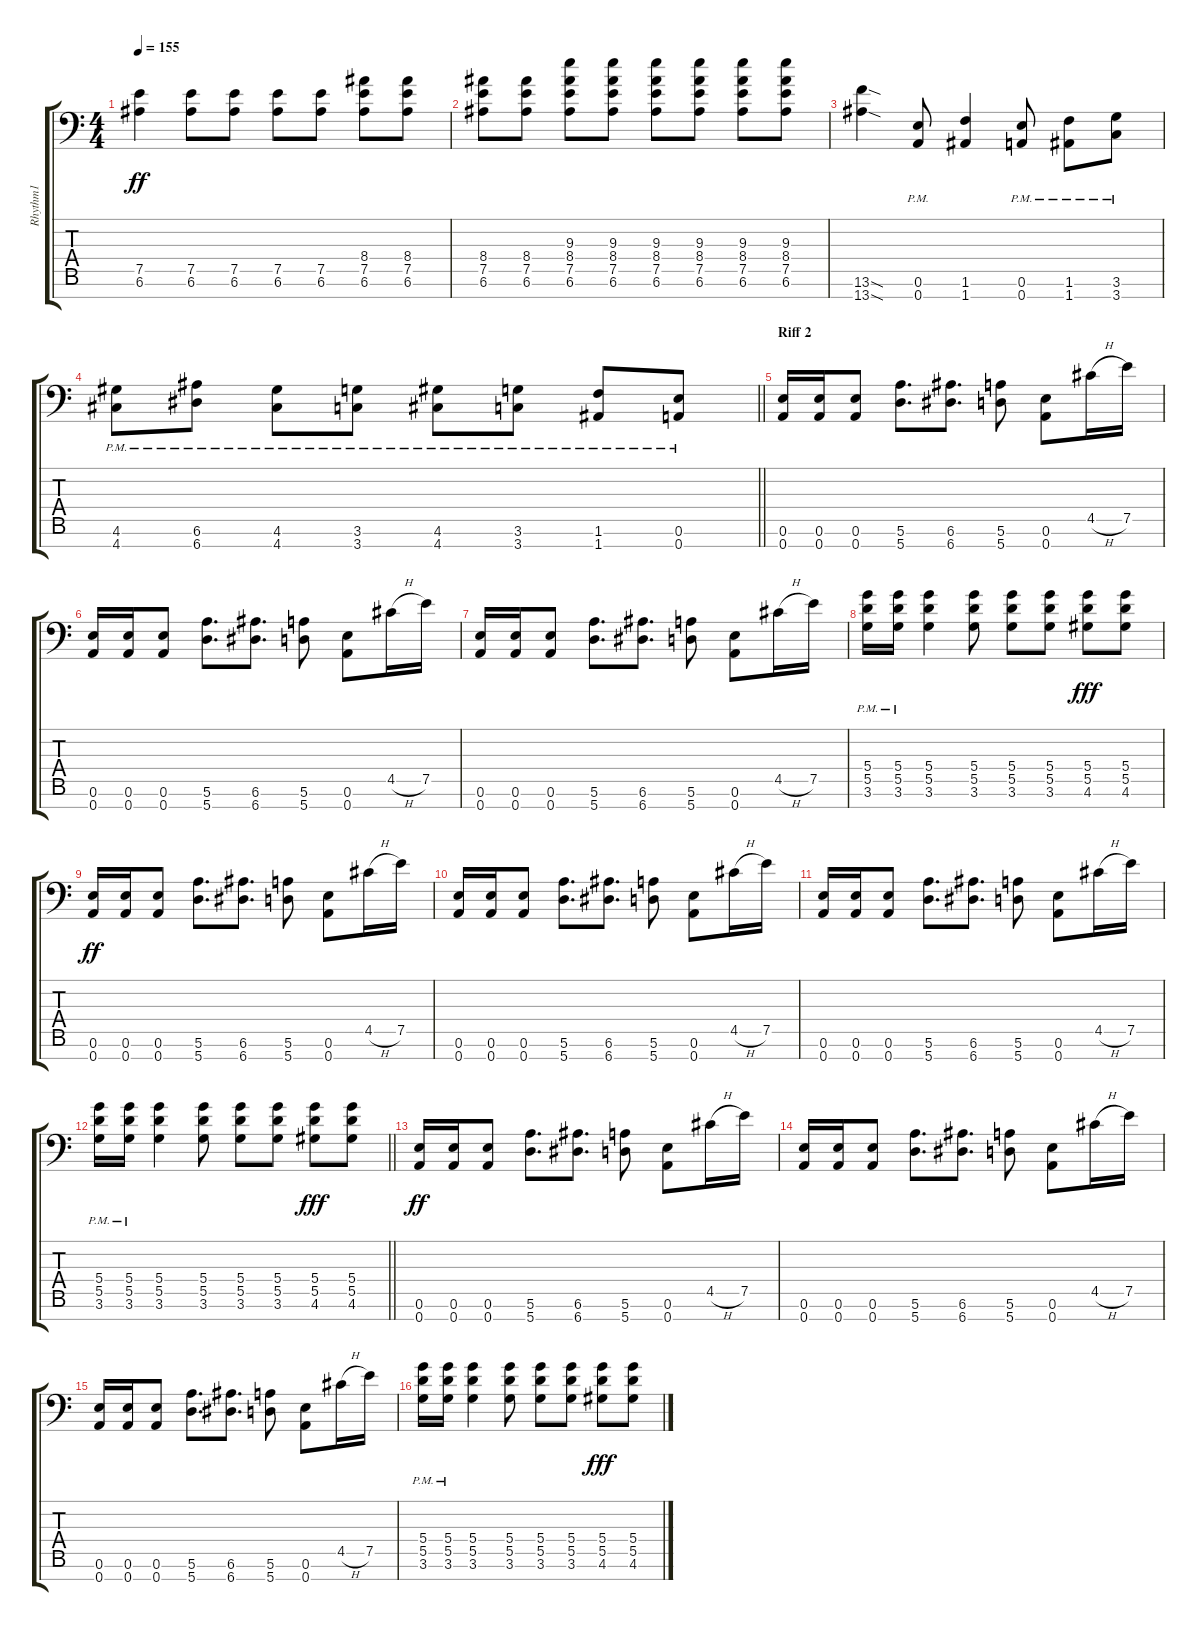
\track ("Rhythm1" "Rhythm1") {instrument distortionguitar}
\staff {score tabs}
\tuning (E4 B3 G3 D3 A2 E2 A1) {hide}
\ts (4 4)
\tempo 155
\clef f4
\ks c
(7.5 6.6).4{dy ff} (7.5 6.6).8 (7.5 6.6).8 (7.5 6.6).8 (7.5 6.6).8 (8.4 7.5 6.6).8 (8.4 7.5 6.6).8 |
(8.4 7.5 6.6).8 (8.4 7.5 6.6).8 (9.3 8.4 7.5 6.6).8 (9.3 8.4 7.5 6.6).8 (9.3 8.4 7.5 6.6).8 (9.3 8.4 7.5 6.6).8 (9.3 8.4 7.5 6.6).8 (9.3 8.4 7.5 6.6).8 |
(13.6{sod} 13.7{sod}).4 (0.6{pm} 0.7{pm}).8 (1.6 1.7).4 (0.6{pm} 0.7{pm}).8 (1.6{pm} 1.7{pm}).8 (3.6{pm} 3.7{pm}).8 |
\barLineRight lightlight
(4.6{pm} 4.7{pm}).8 (6.6{pm} 6.7{pm}).8 (4.6{pm} 4.7{pm}).8 (3.6{pm} 3.7{pm}).8 (4.6{pm} 4.7{pm}).8 (3.6{pm} 3.7{pm}).8 (1.6{pm} 1.7{pm}).8 (0.6{pm} 0.7{pm}).8 |
\section ("" "Riff 2")
(0.6 0.7).16 (0.6 0.7).16 (0.6 0.7).8 (5.6 5.7).8{d} (6.6 6.7).8{d} (5.6 5.7).8 (0.6 0.7).8 4.5{h}.16 7.5.16 |
(0.6 0.7).16 (0.6 0.7).16 (0.6 0.7).8 (5.6 5.7).8{d} (6.6 6.7).8{d} (5.6 5.7).8 (0.6 0.7).8 4.5{h}.16 7.5.16 |
(0.6 0.7).16 (0.6 0.7).16 (0.6 0.7).8 (5.6 5.7).8{d} (6.6 6.7).8{d} (5.6 5.7).8 (0.6 0.7).8 4.5{h}.16 7.5.16 |
(5.4{pm} 5.5{pm} 3.6{pm}).16 (5.4{pm} 5.5{pm} 3.6{pm}).16 (5.4 5.5 3.6).4 (5.4 5.5 3.6).8 (5.4 5.5 3.6).8 (5.4 5.5 3.6).8 (5.4 5.5 4.6).8{dy fff} (5.4 5.5 4.6).8 |
(0.6 0.7).16{dy ff} (0.6 0.7).16 (0.6 0.7).8 (5.6 5.7).8{d} (6.6 6.7).8{d} (5.6 5.7).8 (0.6 0.7).8 4.5{h}.16 7.5.16 |
(0.6 0.7).16 (0.6 0.7).16 (0.6 0.7).8 (5.6 5.7).8{d} (6.6 6.7).8{d} (5.6 5.7).8 (0.6 0.7).8 4.5{h}.16 7.5.16 |
(0.6 0.7).16 (0.6 0.7).16 (0.6 0.7).8 (5.6 5.7).8{d} (6.6 6.7).8{d} (5.6 5.7).8 (0.6 0.7).8 4.5{h}.16 7.5.16 |
\barLineRight lightlight
(5.4{pm} 5.5{pm} 3.6{pm}).16 (5.4{pm} 5.5{pm} 3.6{pm}).16 (5.4 5.5 3.6).4 (5.4 5.5 3.6).8 (5.4 5.5 3.6).8 (5.4 5.5 3.6).8 (5.4 5.5 4.6).8{dy fff} (5.4 5.5 4.6).8 |
(0.6 0.7).16{dy ff} (0.6 0.7).16 (0.6 0.7).8 (5.6 5.7).8{d} (6.6 6.7).8{d} (5.6 5.7).8 (0.6 0.7).8 4.5{h}.16 7.5.16 |
(0.6 0.7).16 (0.6 0.7).16 (0.6 0.7).8 (5.6 5.7).8{d} (6.6 6.7).8{d} (5.6 5.7).8 (0.6 0.7).8 4.5{h}.16 7.5.16 |
(0.6 0.7).16 (0.6 0.7).16 (0.6 0.7).8 (5.6 5.7).8{d} (6.6 6.7).8{d} (5.6 5.7).8 (0.6 0.7).8 4.5{h}.16 7.5.16 |
(5.4{pm} 5.5{pm} 3.6{pm}).16 (5.4{pm} 5.5{pm} 3.6{pm}).16 (5.4 5.5 3.6).4 (5.4 5.5 3.6).8 (5.4 5.5 3.6).8 (5.4 5.5 3.6).8 (5.4 5.5 4.6).8{dy fff} (5.4 5.5 4.6).8
